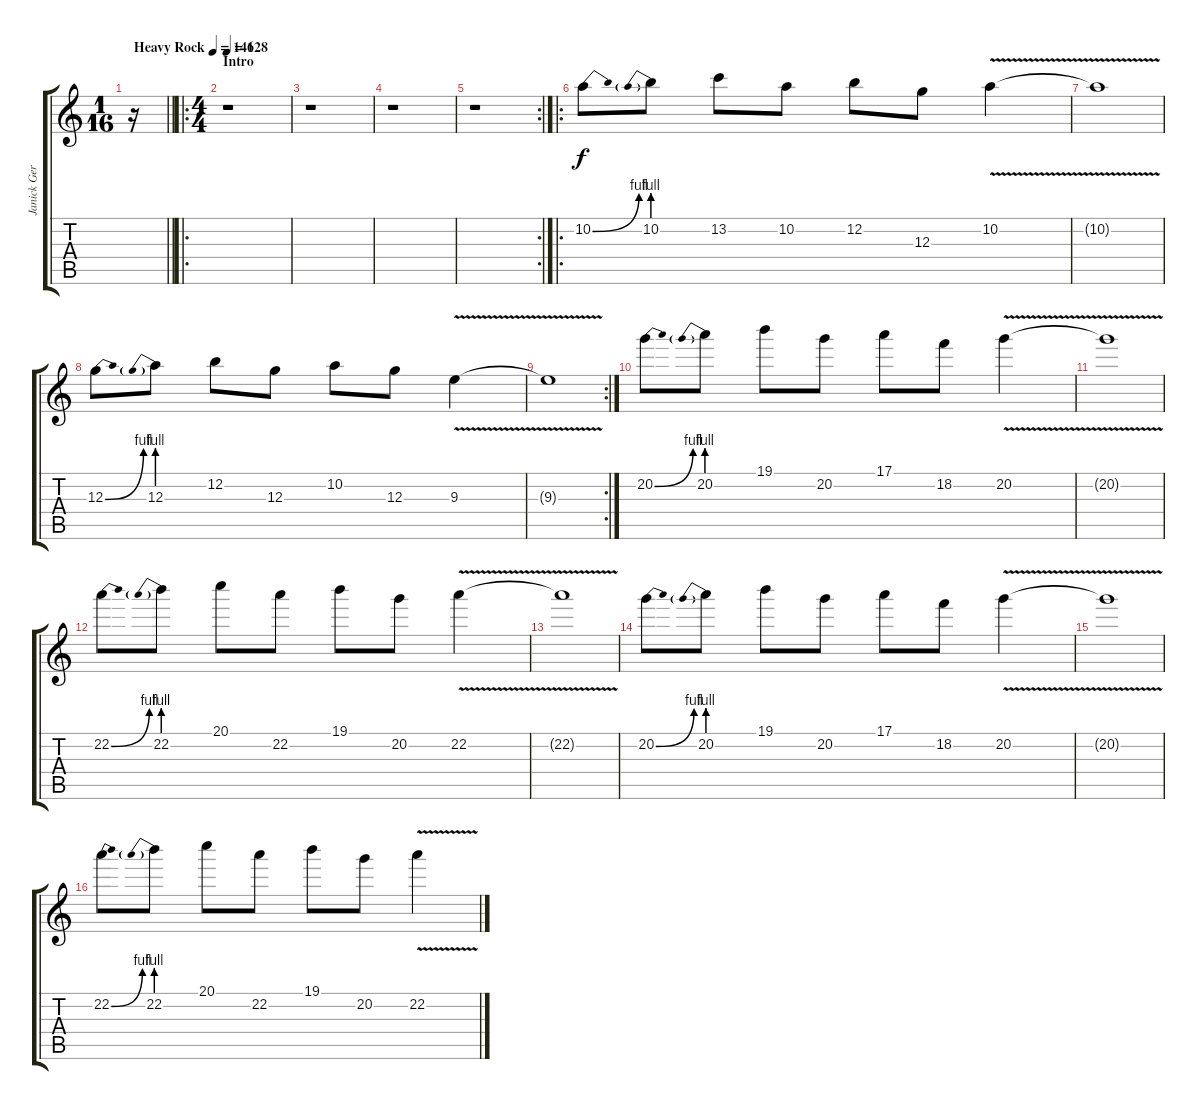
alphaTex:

\track ("Janick Gers" "Janick Ger") {instrument distortionguitar}
\staff {score tabs}
\tuning (E4 B3 G3 D3 A2 E2) {hide}
\ts (1 16)
\tempo (146 "Heavy Rock")
\clef g2
\barLineRight lightlight
\ks c
r.16{dy f instrument distortionguitar} |
\ro
\ts (4 4)
\section ("" "Intro")
\tempo 128
r.1 |
r.1 |
r.1 |
\rc 2
r.1 |
\ro
10.2{be (bend 0 0 60 4)}.8{volume 8} 10.2{be (prebend 0 4 60 4)}.8 13.2.8 10.2.8 12.2.8 12.3.8 10.2{v}.4 |
10.2{t}.1 |
12.3{be (bend 0 0 60 4)}.8 12.3{be (prebend 0 4 60 4)}.8 12.2.8 12.3.8 10.2.8 12.3.8 9.3{v}.4 |
\rc 2
9.3{t}.1 |
20.2{be (bend 0 0 60 4)}.8 20.2{be (prebend 0 4 60 4)}.8 19.1.8 20.2.8 17.1.8 18.2.8 20.2{v}.4 |
20.2{t}.1 |
22.2{be (bend 0 0 60 4)}.8 22.2{be (prebend 0 4 60 4)}.8 20.1.8 22.2.8 19.1.8 20.2.8 22.2{v}.4 |
22.2{t}.1 |
20.2{be (bend 0 0 60 4)}.8 20.2{be (prebend 0 4 60 4)}.8 19.1.8 20.2.8 17.1.8 18.2.8 20.2{v}.4 |
20.2{t}.1 |
22.2{be (bend 0 0 60 4)}.8 22.2{be (prebend 0 4 60 4)}.8 20.1.8 22.2.8 19.1.8 20.2.8 22.2{v}.4
